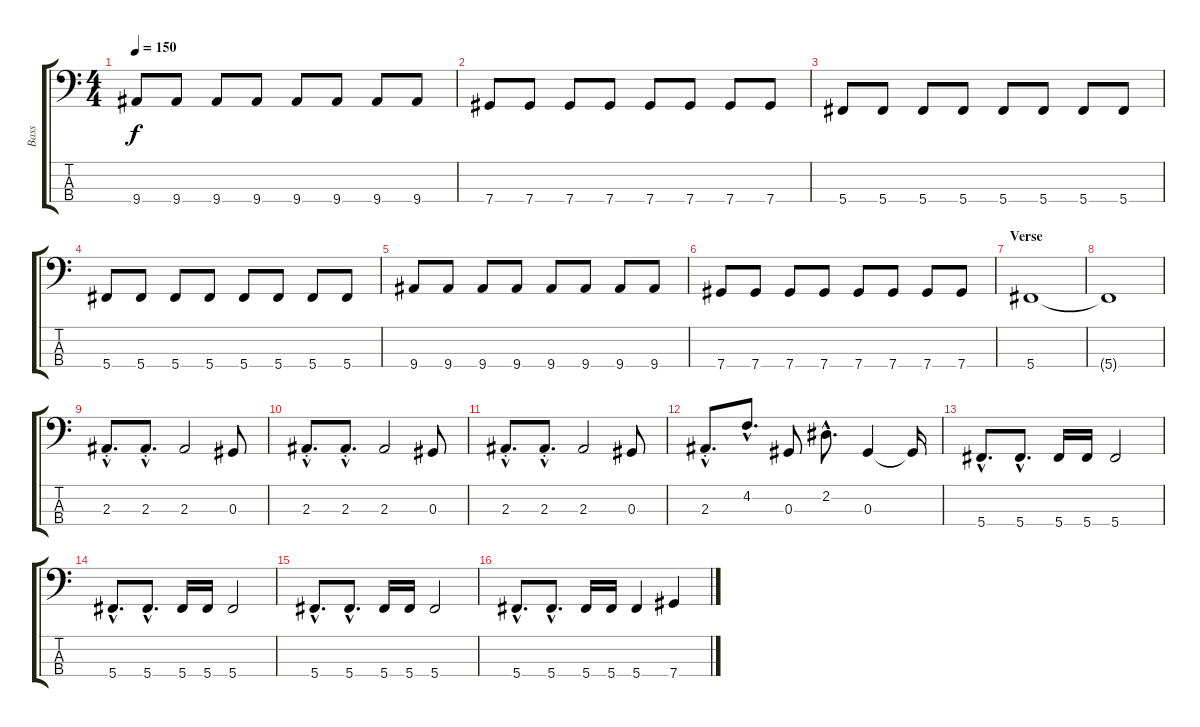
\track ("Bass" "Bass") {instrument electricbassfinger}
\staff {score tabs}
\tuning (Gb2 Db2 Ab1 Db1) {hide}
\ts (4 4)
\tempo 150
\clef f4
\ks c
9.4.8{dy f} 9.4.8 9.4.8 9.4.8 9.4.8 9.4.8 9.4.8 9.4.8 |
7.4.8 7.4.8 7.4.8 7.4.8 7.4.8 7.4.8 7.4.8 7.4.8 |
5.4.8 5.4.8 5.4.8 5.4.8 5.4.8 5.4.8 5.4.8 5.4.8 |
5.4.8 5.4.8 5.4.8 5.4.8 5.4.8 5.4.8 5.4.8 5.4.8 |
9.4.8 9.4.8 9.4.8 9.4.8 9.4.8 9.4.8 9.4.8 9.4.8 |
7.4.8 7.4.8 7.4.8 7.4.8 7.4.8 7.4.8 7.4.8 7.4.8 |
\section ("" "Verse")
5.4.1 |
5.4{t}.1 |
2.3{hac st}.8{d} 2.3{hac st}.8{d} 2.3.2 0.3.8 |
2.3{hac st}.8{d} 2.3{hac st}.8{d} 2.3.2 0.3.8 |
2.3{hac st}.8{d} 2.3{hac st}.8{d} 2.3.2 0.3.8 |
2.3{hac st}.8{d} 4.2{hac}.8{d} 0.3.8 2.2{hac}.8{d} 0.3.4 0.3{t}.16 |
5.4{hac}.8{d} 5.4{hac}.8{d} 5.4.16 5.4.16 5.4.2 |
5.4{hac}.8{d} 5.4{hac}.8{d} 5.4.16 5.4.16 5.4.2 |
5.4{hac}.8{d} 5.4{hac}.8{d} 5.4.16 5.4.16 5.4.2 |
5.4{hac}.8{d} 5.4{hac}.8{d} 5.4.16 5.4.16 5.4.4 7.4.4
